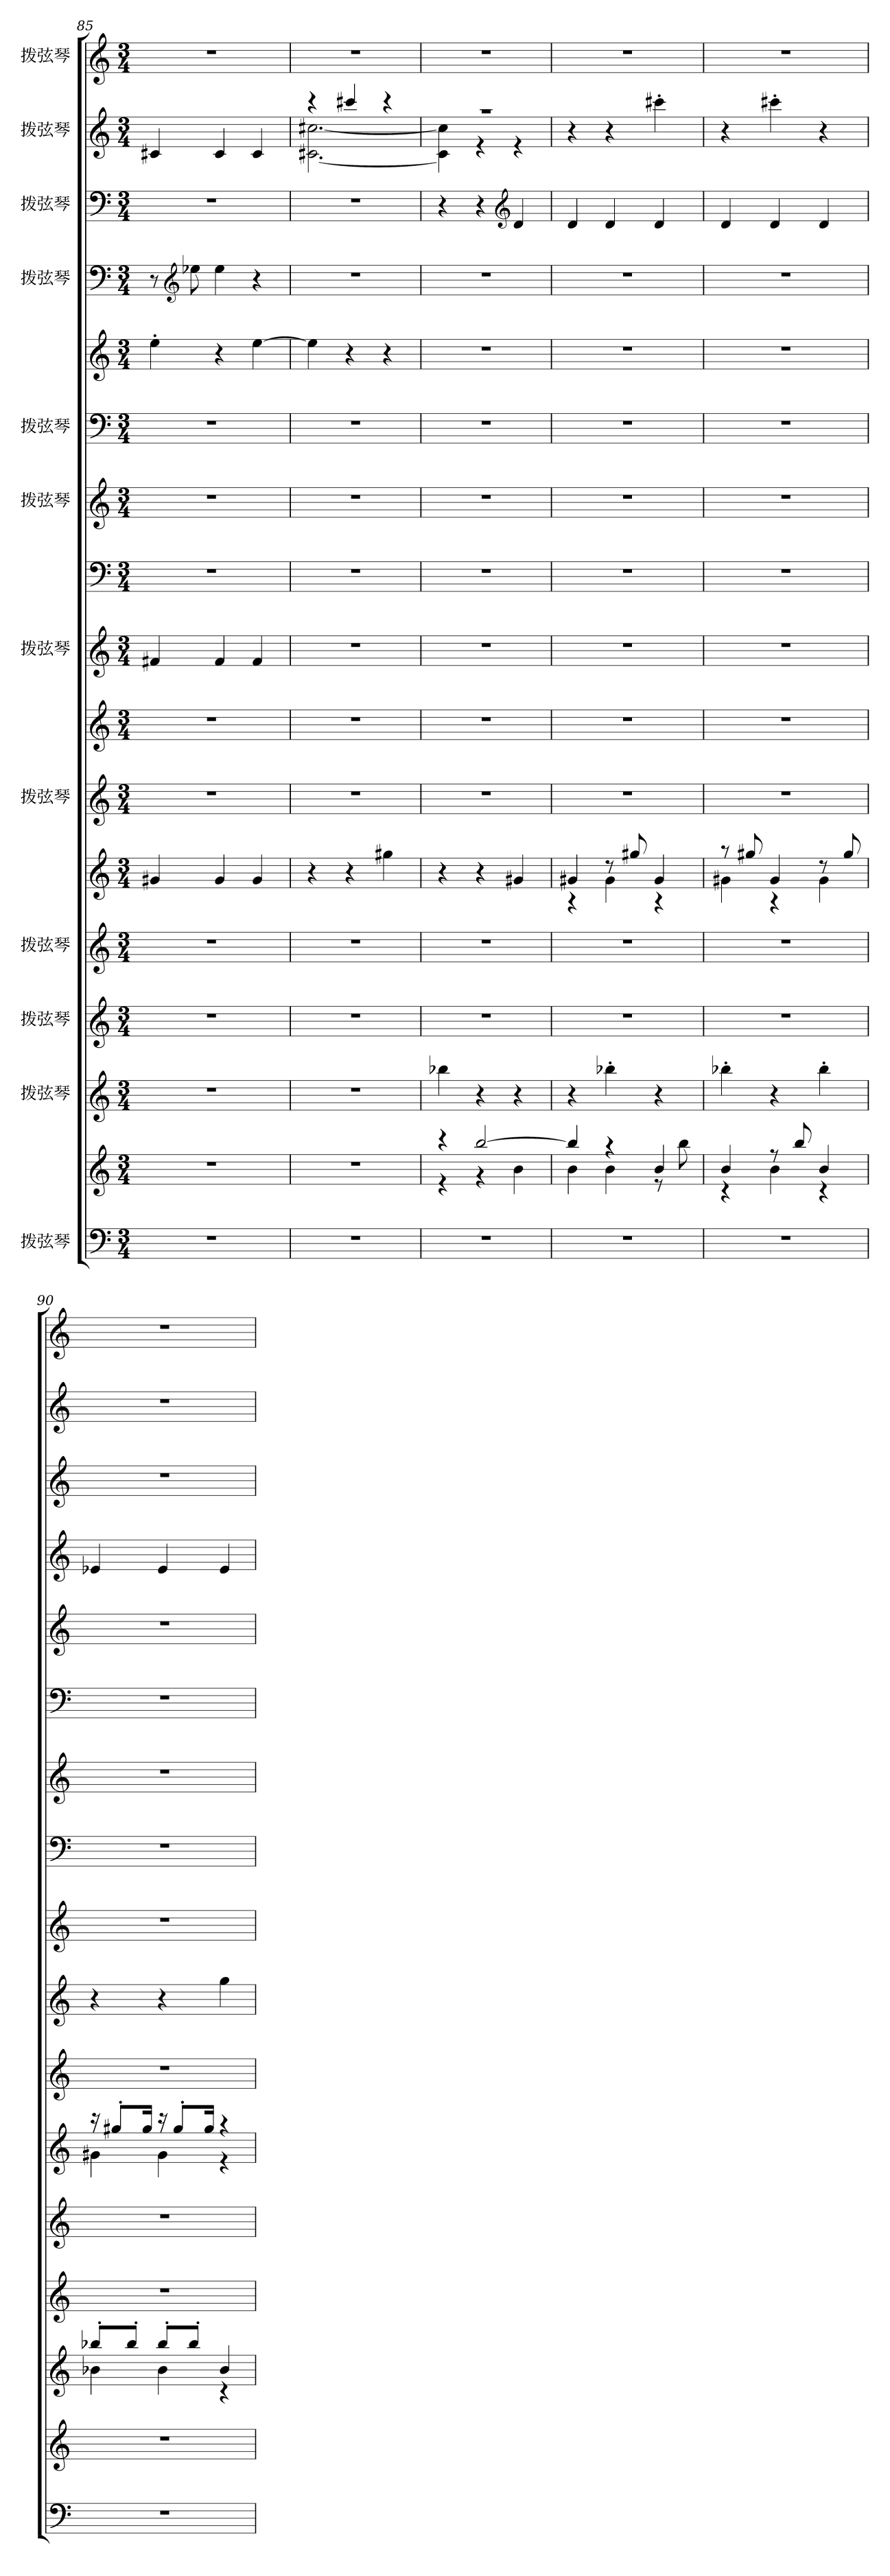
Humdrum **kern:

**kern	**kern	**kern	**kern	**kern	**kern	**kern	**kern	**kern	**kern	**kern	**kern	**kern	**kern	**kern	**kern	**kern
*part12	*part12	*part11	*part10	*part9	*part9	*part8	*part8	*part7	*part7	*part6	*part5	*part5	*part4	*part3	*part2	*part1
*staff17	*staff16	*staff15	*staff14	*staff13	*staff12	*staff11	*staff10	*staff9	*staff8	*staff7	*staff6	*staff5	*staff4	*staff3	*staff2	*staff1
*I"拨弦琴	*	*I"拨弦琴	*I"拨弦琴	*I"拨弦琴	*	*I"拨弦琴	*	*I"拨弦琴	*	*I"拨弦琴	*I"拨弦琴	*	*I"拨弦琴	*I"拨弦琴	*I"拨弦琴	*I"拨弦琴
*clefF4	*clefG2	*clefG2	*clefG2	*clefG2	*clefG2	*clefG2	*clefG2	*clefG2	*clefF4	*clefG2	*clefF4	*clefG2	*clefF4	*clefF4	*clefG2	*clefG2
*k[]	*k[]	*k[]	*k[]	*k[]	*k[]	*k[]	*k[]	*k[]	*k[]	*k[]	*k[]	*k[]	*k[]	*k[]	*k[]	*k[]
*M3/4	*M3/4	*M3/4	*M3/4	*M3/4	*M3/4	*M3/4	*M3/4	*M3/4	*M3/4	*M3/4	*M3/4	*M3/4	*M3/4	*M3/4	*M3/4	*M3/4
=85	=85	=85	=85	=85	=85	=85	=85	=85	=85	=85	=85	=85	=85	=85	=85	=85
2.r	2.r	2.r	2.r	2.r	4g#X/	2.r	2.r	4f#X/	2.r	2.r	2.r	4ee'\	8r	2.r	4c#X/	2.r
*	*	*	*	*	*	*	*	*	*	*	*	*	*clefG2	*	*	*
.	.	.	.	.	.	.	.	.	.	.	.	.	8ee-X\	.	.	.
.	.	.	.	.	4g#/	.	.	4f#/	.	.	.	4r	4ee-\	.	4c#/	.
.	.	.	.	.	4g#/	.	.	4f#/	.	.	.	[4ee\	4r	.	4c#/	.
=86	=86	=86	=86	=86	=86	=86	=86	=86	=86	=86	=86	=86	=86	=86	=86	=86
*	*	*	*	*	*	*	*	*	*	*	*	*	*	*	*^	*
2.r	2.r	2.r	2.r	2.r	4r	2.r	2.r	2.r	2.r	2.r	2.r	4ee\]	2.r	2.r	4r	[2.c#X\ [2.cc#X\	2.r
.	.	.	.	.	4r	.	.	.	.	.	.	4r	.	.	4ccc#X/	.	.
.	.	.	.	.	4gg#X\	.	.	.	.	.	.	4r	.	.	4r	.	.
=87	=87	=87	=87	=87	=87	=87	=87	=87	=87	=87	=87	=87	=87	=87	=87	=87	=87
*	*^	*	*	*	*	*	*	*	*	*	*	*	*	*	*	*	*
2.r	4r	4r	4bb-X\	2.r	2.r	4r	2.r	2.r	2.r	2.r	2.r	2.r	2.r	2.r	4r	2.r	4c#\] 4cc#\]	2.r
.	[2bb/	4r	4r	.	.	4r	.	.	.	.	.	.	.	.	4r	.	4r	.
*	*	*	*	*	*	*	*	*	*	*	*	*	*	*	*clefG2	*	*	*
.	.	4b\	4r	.	.	4g#X/	.	.	.	.	.	.	.	.	4d/	.	4r	.
*	*	*	*	*	*	*	*	*	*	*	*	*	*	*	*	*v	*v	*
=88	=88	=88	=88	=88	=88	=88	=88	=88	=88	=88	=88	=88	=88	=88	=88	=88	=88
*	*	*	*	*	*	*^	*	*	*	*	*	*	*	*	*	*	*
2.r	4bb/]	4b\	4r	2.r	2.r	4g#X/	4r	2.r	2.r	2.r	2.r	2.r	2.r	2.r	2.r	4d/	4r	2.r
.	4r	4b\	4bb-X'\	.	.	8r	4g#\	.	.	.	.	.	.	.	.	4d/	4r	.
.	.	.	.	.	.	8gg#X/	.	.	.	.	.	.	.	.	.	.	.	.
.	4b/	8r	4r	.	.	4g#/	4r	.	.	.	.	.	.	.	.	4d/	4ccc#X'\	.
.	.	8bb\	.	.	.	.	.	.	.	.	.	.	.	.	.	.	.	.
!!LO:PB:g=z
=89	=89	=89	=89	=89	=89	=89	=89	=89	=89	=89	=89	=89	=89	=89	=89	=89	=89	=89
2.r	4b/	4r	4bb-X'\	2.r	2.r	8r	4g#X\	2.r	2.r	2.r	2.r	2.r	2.r	2.r	2.r	4d/	4r	2.r
.	.	.	.	.	.	8gg#X/	.	.	.	.	.	.	.	.	.	.	.	.
.	8r	4b\	4r	.	.	4g#/	4r	.	.	.	.	.	.	.	.	4d/	4ccc#X'\	.
.	8bb/	.	.	.	.	.	.	.	.	.	.	.	.	.	.	.	.	.
.	4b/	4r	4bb-'\	.	.	8r	4g#\	.	.	.	.	.	.	.	.	4d/	4r	.
.	.	.	.	.	.	8gg#/	.	.	.	.	.	.	.	.	.	.	.	.
*	*v	*v	*	*	*	*	*	*	*	*	*	*	*	*	*	*	*	*
=90	=90	=90	=90	=90	=90	=90	=90	=90	=90	=90	=90	=90	=90	=90	=90	=90	=90
*	*	*^	*	*	*	*	*	*	*	*	*	*	*	*	*	*	*
2.r	2.r	8bb-X'/L	4b-X\	2.r	2.r	16r	4g#X\	2.r	4r	2.r	2.r	2.r	2.r	2.r	4e-X/	2.r	2.r	2.r
.	.	.	.	.	.	8gg#X'/L	.	.	.	.	.	.	.	.	.	.	.	.
.	.	8bb-'/J	.	.	.	.	.	.	.	.	.	.	.	.	.	.	.	.
.	.	.	.	.	.	16gg#/Jk	.	.	.	.	.	.	.	.	.	.	.	.
.	.	8bb-'/L	4b-\	.	.	16r	4g#\	.	4r	.	.	.	.	.	4e-/	.	.	.
.	.	.	.	.	.	8gg#'/L	.	.	.	.	.	.	.	.	.	.	.	.
.	.	8bb-'/J	.	.	.	.	.	.	.	.	.	.	.	.	.	.	.	.
.	.	.	.	.	.	16gg#/Jk	.	.	.	.	.	.	.	.	.	.	.	.
.	.	4b-/	4r	.	.	4r	4r	.	4gg\	.	.	.	.	.	4e-/	.	.	.
*	*	*v	*v	*	*	*v	*v	*	*	*	*	*	*	*	*	*	*	*
=	=	=	=	=	=	=	=	=	=	=	=	=	=	=	=	=
*-	*-	*-	*-	*-	*-	*-	*-	*-	*-	*-	*-	*-	*-	*-	*-	*-
